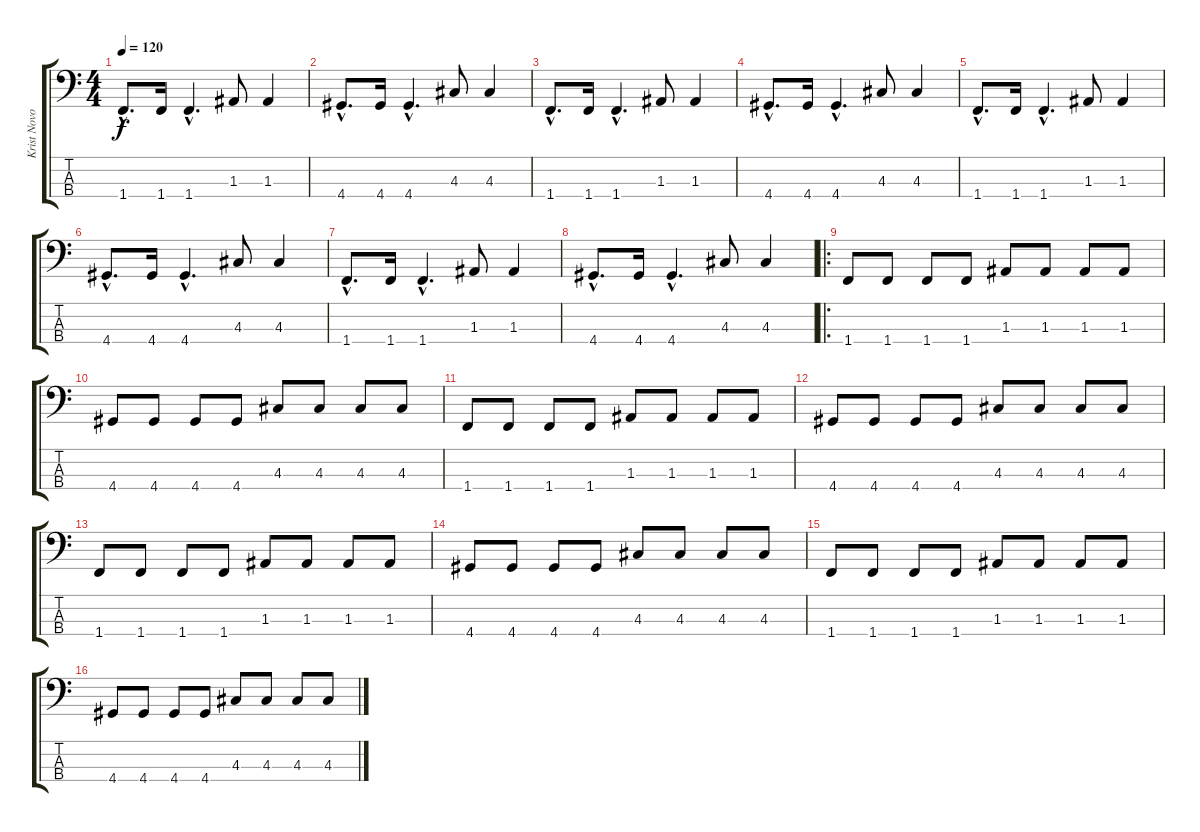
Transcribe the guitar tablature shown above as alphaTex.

\track ("Krist Novoselic" "Krist Novo") {instrument electricbasspick}
\staff {score tabs}
\tuning (G2 D2 A1 E1) {hide}
\ts (4 4)
\tempo 120
\clef f4
\ks c
1.4{hac}.8{d dy f instrument electricbasspick} 1.4.16 1.4{hac}.4{d} 1.3.8 1.3.4 |
4.4{hac}.8{d} 4.4.16 4.4{hac}.4{d} 4.3.8 4.3.4 |
1.4{hac}.8{d} 1.4.16 1.4{hac}.4{d} 1.3.8 1.3.4 |
4.4{hac}.8{d} 4.4.16 4.4{hac}.4{d} 4.3.8 4.3.4 |
1.4{hac}.8{d} 1.4.16 1.4{hac}.4{d} 1.3.8 1.3.4 |
4.4{hac}.8{d} 4.4.16 4.4{hac}.4{d} 4.3.8 4.3.4 |
1.4{hac}.8{d} 1.4.16 1.4{hac}.4{d} 1.3.8 1.3.4 |
4.4{hac}.8{d} 4.4.16 4.4{hac}.4{d} 4.3.8 4.3.4 |
\ro
1.4.8 1.4.8 1.4.8 1.4.8 1.3.8 1.3.8 1.3.8 1.3.8 |
4.4.8 4.4.8 4.4.8 4.4.8 4.3.8 4.3.8 4.3.8 4.3.8 |
1.4.8 1.4.8 1.4.8 1.4.8 1.3.8 1.3.8 1.3.8 1.3.8 |
4.4.8 4.4.8 4.4.8 4.4.8 4.3.8 4.3.8 4.3.8 4.3.8 |
1.4.8 1.4.8 1.4.8 1.4.8 1.3.8 1.3.8 1.3.8 1.3.8 |
4.4.8 4.4.8 4.4.8 4.4.8 4.3.8 4.3.8 4.3.8 4.3.8 |
1.4.8 1.4.8 1.4.8 1.4.8 1.3.8 1.3.8 1.3.8 1.3.8 |
4.4.8 4.4.8 4.4.8 4.4.8 4.3.8 4.3.8 4.3.8 4.3.8
